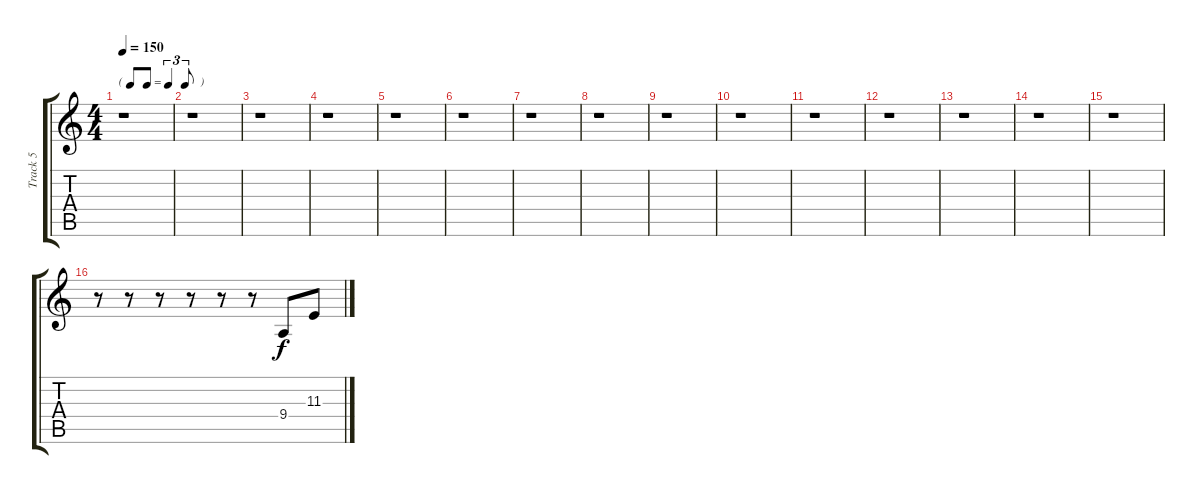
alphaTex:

\track ("Track 5" "Track 5") {instrument brasssection}
\staff {score tabs}
\tuning (D4 A3 F3 C3 G2 D2) {hide}
\ts (4 4)
\tf triplet8th
\tempo 150
\clef g2
\ks c
r.1{dy f} |
r.1 |
r.1 |
r.1 |
r.1 |
r.1 |
r.1 |
r.1 |
r.1 |
r.1 |
r.1 |
r.1 |
r.1 |
r.1 |
r.1 |
r.8 r.8 r.8 r.8 r.8 r.8 9.4.8 11.3.8
